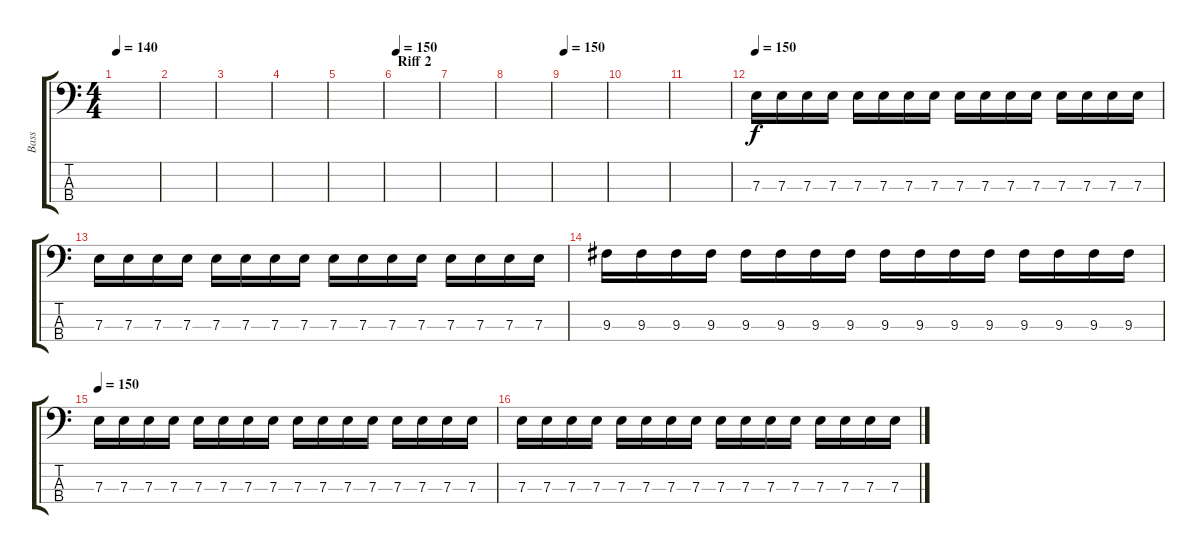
\track ("Bass" "Bass") {instrument electricbassfinger}
\staff {score tabs}
\tuning (G2 D2 A1 E1) {hide}
\ts (4 4)
\tempo 140
\clef f4
\ks c
|
|
|
|
|
\section ("" "Riff 2")
\tempo 150
|
|
|
\tempo 150
|
|
|
\tempo 150
7.3.16 7.3.16 7.3.16 7.3.16 7.3.16 7.3.16 7.3.16 7.3.16 7.3.16 7.3.16 7.3.16 7.3.16 7.3.16 7.3.16 7.3.16 7.3.16 |
7.3.16 7.3.16 7.3.16 7.3.16 7.3.16 7.3.16 7.3.16 7.3.16 7.3.16 7.3.16 7.3.16 7.3.16 7.3.16 7.3.16 7.3.16 7.3.16 |
9.3.16 9.3.16 9.3.16 9.3.16 9.3.16 9.3.16 9.3.16 9.3.16 9.3.16 9.3.16 9.3.16 9.3.16 9.3.16 9.3.16 9.3.16 9.3.16 |
\tempo 150
7.3.16 7.3.16 7.3.16 7.3.16 7.3.16 7.3.16 7.3.16 7.3.16 7.3.16 7.3.16 7.3.16 7.3.16 7.3.16 7.3.16 7.3.16 7.3.16 |
7.3.16 7.3.16 7.3.16 7.3.16 7.3.16 7.3.16 7.3.16 7.3.16 7.3.16 7.3.16 7.3.16 7.3.16 7.3.16 7.3.16 7.3.16 7.3.16
